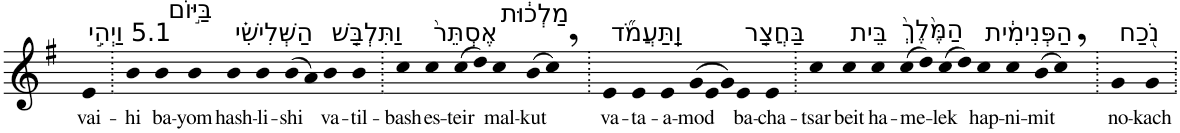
**kern	**text
*part1	*part1
*staff1	*staff1
*I"Piano	*
*I'Pno	*
*clefG2	*
*k[f#]	*
*G:	*
=1	=1
!LO:TX:a:t=5.1 וַיְהִ֣י	!
!	!LO:LY:b
4e	vai-
=2.	=2.
!	!LO:LY:b
4b	-hi
!LO:TX:a:t=בַּיּ֣וֹם	!
!	!LO:LY:b
4b	ba-
!	!LO:LY:b
4b	-yom
!LO:TX:a:t=הַשְּׁלִישִׁ֗י	!
!	!LO:LY:b
4b	hash-
!	!LO:LY:b
4b	-li-
!	!LO:LY:b
(>8b	-shi
8a)	.
!LO:TX:a:t=וַתִּלְבַּ֤שׁ	!
!	!LO:LY:b
4b	va-
!	!LO:LY:b
4b	-til-
=3.	=3.
!	!LO:LY:b
4cc	-bash
!LO:TX:a:t=אֶסְתֵּר֙	!
!	!LO:LY:b
4cc	es-
!	!LO:LY:b
(>8cc	-teir
8dd)	.
!LO:TX:a:t=מַלְכ֔וּת	!
!	!LO:LY:b
4cc	mal-
!	!LO:LY:b
(>8b	-kut
8cc,)	.
=4.	=4.
!LO:TX:a:t=וַֽתַּעֲמֹ֞ד	!
!	!LO:LY:b
4e	va-
!	!LO:LY:b
4e	-ta-
!	!LO:LY:b
4e	-a-
*Xtuplet	*
!	!LO:LY:b
(>12g	-mod
12e	.
12g)	.
!LO:TX:a:t=בַּחֲצַ֤ר	!
!	!LO:LY:b
4e	ba-
!	!LO:LY:b
4e	-cha-
=5.	=5.
!	!LO:LY:b
4cc	-tsar
!LO:TX:a:t=בֵּית	!
!	!LO:LY:b
4cc	beit
!LO:TX:a:t=הַמֶּ֙לֶךְ֙	!
!	!LO:LY:b
4cc	ha-
!	!LO:LY:b
(>8cc	-me-
8dd)	.
!	!LO:LY:b
(>8cc	-lek
8dd)	.
!LO:TX:a:t=הַפְּנִימִ֔ית	!
!	!LO:LY:b
4cc	hap-
!	!LO:LY:b
4cc	-ni-
!	!LO:LY:b
(>8b	-mit
8cc,)	.
=6.	=6.
!LO:TX:a:t=נֹ֖כַח	!
!	!LO:LY:b
4g	no-
!	!LO:LY:b
4g	-kach
=.	=.
*-	*-
